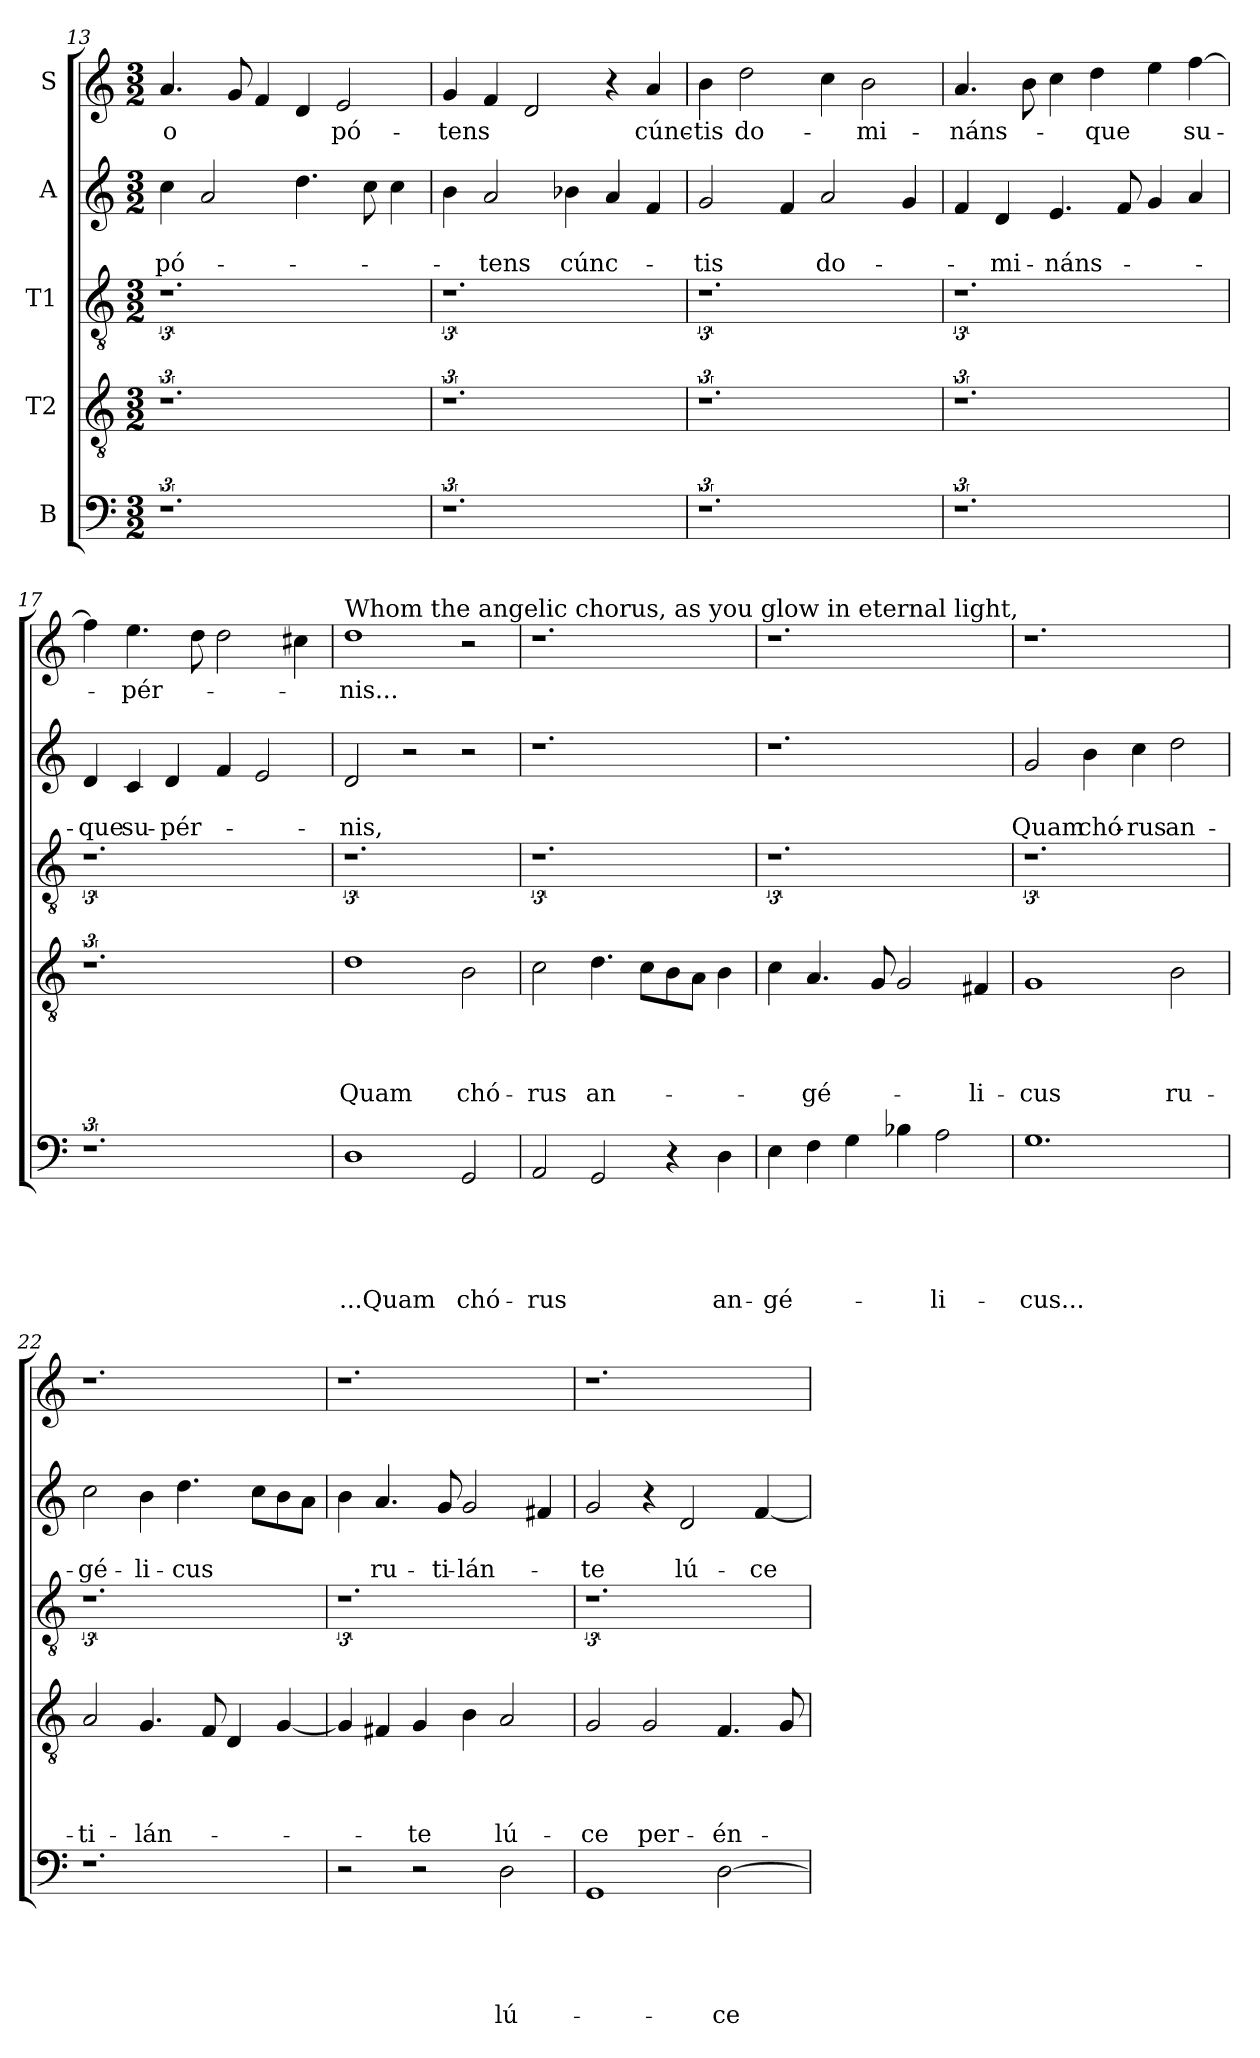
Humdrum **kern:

**kern	**text	**text	**text	**text	**text	**kern	**text	**text	**text	**text	**kern	**kern	**text	**text	**kern	**text
*part5	*part5	*part5	*part5	*part5	*part5	*part4	*part4	*part4	*part4	*part4	*part3	*part2	*part2	*part2	*part1	*part1
*staff5	*staff5	*staff5	*staff5	*staff5	*staff5	*staff4	*staff4	*staff4	*staff4	*staff4	*staff3	*staff2	*staff2	*staff2	*staff1	*staff1
*I"B	*	*	*	*	*	*I"T2	*	*	*	*	*I"T1	*I"A	*	*	*I"S	*
!!LO:LB:g=z
*clefF4	*	*	*	*	*	*clefGv2	*	*	*	*	*clefGv2	*clefG2	*	*	*clefG2	*
*k[]	*	*	*	*	*	*k[]	*	*	*	*	*k[]	*k[]	*	*	*k[]	*
*C:	*	*	*	*	*	*C:	*	*	*	*	*C:	*C:	*	*	*C:	*
*M3/2	*	*	*	*	*	*M3/2	*	*	*	*	*M3/2	*M3/2	*	*	*M3/2	*
*	*	*	*	*	*	*	*	*	*	*	*	*Xtuplet	*	*	*	*
=13	=13	=13	=13	=13	=13	=13	=13	=13	=13	=13	=13	=13	=13	=13	=13	=13
!	!	!	!	!	!	!	!	!	!	!	!	!	!	!LO:LY:b	!	!
*	*	*	*	*	*	*	*	*	*	*	*	*	*	*	*Xtuplet	*
!	!	!	!	!	!	!	!	!	!	!	!	!	!	!	!	!LO:LY:b
3%2.r	.	.	.	.	.	3%2.r	.	.	.	.	3%2.r	6cc\	.	pó-	6.a/	-o
.	.	.	.	.	.	.	.	.	.	.	.	3a/	.	.	.	.
.	.	.	.	.	.	.	.	.	.	.	.	.	.	.	12g/	.
.	.	.	.	.	.	.	.	.	.	.	.	.	.	.	6f/	.
.	.	.	.	.	.	.	.	.	.	.	.	6.dd\	.	.	6d/	.
!	!	!	!	!	!	!	!	!	!	!	!	!	!	!	!	!LO:LY:b
.	.	.	.	.	.	.	.	.	.	.	.	.	.	.	3e/	pó-
.	.	.	.	.	.	.	.	.	.	.	.	12cc\	.	.	.	.
.	.	.	.	.	.	.	.	.	.	.	.	6cc\	.	.	.	.
=14	=14	=14	=14	=14	=14	=14	=14	=14	=14	=14	=14	=14	=14	=14	=14	=14
!	!	!	!	!	!	!	!	!	!	!	!	!	!	!	!	!LO:LY:b
3%2.r	.	.	.	.	.	3%2.r	.	.	.	.	3%2.r	6b\	.	.	6g/	-tens
!	!	!	!	!	!	!	!	!	!	!	!	!	!	!LO:LY:b	!	!
.	.	.	.	.	.	.	.	.	.	.	.	3a/	.	-tens	6f/	.
.	.	.	.	.	.	.	.	.	.	.	.	.	.	.	3d/	.
!	!	!	!	!	!	!	!	!	!	!	!	!	!	!LO:LY:b	!	!
.	.	.	.	.	.	.	.	.	.	.	.	6b-X\	.	cúnc-	.	.
.	.	.	.	.	.	.	.	.	.	.	.	6a/	.	.	6r	.
!	!	!	!	!	!	!	!	!	!	!	!	!	!	!	!	!LO:LY:b
.	.	.	.	.	.	.	.	.	.	.	.	6f/	.	.	6a/	cúnc-
=15	=15	=15	=15	=15	=15	=15	=15	=15	=15	=15	=15	=15	=15	=15	=15	=15
!	!	!	!	!	!	!	!	!	!	!	!	!	!	!LO:LY:b	!	!LO:LY:b
3%2.r	.	.	.	.	.	3%2.r	.	.	.	.	3%2.r	3g/	.	-tis	6b\	-tis
!	!	!	!	!	!	!	!	!	!	!	!	!	!	!	!	!LO:LY:b
.	.	.	.	.	.	.	.	.	.	.	.	.	.	.	3dd\	do-
.	.	.	.	.	.	.	.	.	.	.	.	6f/	.	.	.	.
!	!	!	!	!	!	!	!	!	!	!	!	!	!	!LO:LY:b	!	!
.	.	.	.	.	.	.	.	.	.	.	.	3a/	.	do-	6cc\	.
!	!	!	!	!	!	!	!	!	!	!	!	!	!	!	!	!LO:LY:b
.	.	.	.	.	.	.	.	.	.	.	.	.	.	.	3b\	-mi-
.	.	.	.	.	.	.	.	.	.	.	.	6g/	.	.	.	.
=16	=16	=16	=16	=16	=16	=16	=16	=16	=16	=16	=16	=16	=16	=16	=16	=16
!	!	!	!	!	!	!	!	!	!	!	!	!	!	!	!	!LO:LY:b
3%2.r	.	.	.	.	.	3%2.r	.	.	.	.	3%2.r	6f/	.	.	6.a/	-náns-
!	!	!	!	!	!	!	!	!	!	!	!	!	!	!LO:LY:b	!	!
.	.	.	.	.	.	.	.	.	.	.	.	6d/	.	-mi-	.	.
.	.	.	.	.	.	.	.	.	.	.	.	.	.	.	12b\	.
!	!	!	!	!	!	!	!	!	!	!	!	!	!	!LO:LY:b	!	!
.	.	.	.	.	.	.	.	.	.	.	.	6.e/	.	-náns-	6cc\	.
!	!	!	!	!	!	!	!	!	!	!	!	!	!	!	!	!LO:LY:b
.	.	.	.	.	.	.	.	.	.	.	.	.	.	.	6dd\	-que
.	.	.	.	.	.	.	.	.	.	.	.	12f/	.	.	.	.
.	.	.	.	.	.	.	.	.	.	.	.	6g/	.	.	6ee\	.
!	!	!	!	!	!	!	!	!	!	!	!	!	!	!	!	!LO:LY:b
.	.	.	.	.	.	.	.	.	.	.	.	6a/	.	.	[6ff\	su-
=17	=17	=17	=17	=17	=17	=17	=17	=17	=17	=17	=17	=17	=17	=17	=17	=17
!	!	!	!	!	!	!	!	!	!	!	!	!	!	!LO:LY:b	!	!
3%2.r	.	.	.	.	.	3%2.r	.	.	.	.	3%2.r	6d/	.	-que	6ff\]	.
!	!	!	!	!	!	!	!	!	!	!	!	!	!	!LO:LY:b	!	!LO:LY:b
.	.	.	.	.	.	.	.	.	.	.	.	6c/	.	su-	6.ee\	-pér-
!	!	!	!	!	!	!	!	!	!	!	!	!	!	!LO:LY:b	!	!
.	.	.	.	.	.	.	.	.	.	.	.	6d/	.	-pér-	.	.
.	.	.	.	.	.	.	.	.	.	.	.	.	.	.	12dd\	.
.	.	.	.	.	.	.	.	.	.	.	.	6f/	.	.	3dd\	.
.	.	.	.	.	.	.	.	.	.	.	.	3e/	.	.	.	.
.	.	.	.	.	.	.	.	.	.	.	.	.	.	.	6cc#i\	.
!!LO:PB:g=z
=18	=18	=18	=18	=18	=18	=18	=18	=18	=18	=18	=18	=18	=18	=18	=18	=18
*Xtuplet	*	*	*	*	*	*	*	*	*	*	*	*	*	*	*	*
!	!	!	!	!	!LO:LY:b	!	!	!	!	!	!	!	!	!	!	!
*	*	*	*	*	*	*Xtuplet	*	*	*	*	*	*	*	*	*	*
!	!	!	!	!	!	!	!	!	!	!	!	!	!	!	!LO:TX:a:t=Whom the angelic chorus, as you glow in eternal light,	!
!	!	!	!	!	!	!	!	!	!	!LO:LY:b	!	!	!	!LO:LY:b	!	!LO:LY:b
3%2D	.	.	.	.	...Quam	3%2d	.	.	.	Quam	3%2.r	3d/	.	-nis,	3%2dd	-nis...
.	.	.	.	.	.	.	.	.	.	.	.	3r	.	.	.	.
!	!	!	!	!	!LO:LY:b	!	!	!	!	!LO:LY:b	!	!	!	!	!	!
3GG/	.	.	.	.	chó-	3B\	.	.	.	chó-	.	3r	.	.	3r	.
=19	=19	=19	=19	=19	=19	=19	=19	=19	=19	=19	=19	=19	=19	=19	=19	=19
!	!	!	!	!	!LO:LY:b	!	!	!	!	!LO:LY:b	!	!	!	!	!	!
3AA/	.	.	.	.	-rus	3c\	.	.	.	-rus	3%2.r	3%2.r	.	.	3%2.r	.
!	!	!	!	!	!	!	!	!	!	!LO:LY:b	!	!	!	!	!	!
3GG/	.	.	.	.	.	6.d\	.	.	.	an-	.	.	.	.	.	.
.	.	.	.	.	.	12c\L	.	.	.	.	.	.	.	.	.	.
6r	.	.	.	.	.	12B\	.	.	.	.	.	.	.	.	.	.
.	.	.	.	.	.	12A\J	.	.	.	.	.	.	.	.	.	.
!	!	!	!	!	!LO:LY:b	!	!	!	!	!	!	!	!	!	!	!
6D\	.	.	.	.	an-	6B\	.	.	.	.	.	.	.	.	.	.
=20	=20	=20	=20	=20	=20	=20	=20	=20	=20	=20	=20	=20	=20	=20	=20	=20
!	!	!	!	!	!LO:LY:b	!	!	!	!	!	!	!	!	!	!	!
6E\	.	.	.	.	-gé-	6c\	.	.	.	.	3%2.r	3%2.r	.	.	3%2.r	.
!	!	!	!	!	!	!	!	!	!	!LO:LY:b	!	!	!	!	!	!
6F\	.	.	.	.	.	6.A/	.	.	.	-gé-	.	.	.	.	.	.
6G\	.	.	.	.	.	.	.	.	.	.	.	.	.	.	.	.
.	.	.	.	.	.	12G/	.	.	.	.	.	.	.	.	.	.
6B-i\	.	.	.	.	.	3G/	.	.	.	.	.	.	.	.	.	.
!	!	!	!	!	!LO:LY:b	!	!	!	!	!	!	!	!	!	!	!
3A\	.	.	.	.	-li-	.	.	.	.	.	.	.	.	.	.	.
!	!	!	!	!	!	!	!	!	!	!LO:LY:b	!	!	!	!	!	!
.	.	.	.	.	.	6F#i/	.	.	.	-li-	.	.	.	.	.	.
=21	=21	=21	=21	=21	=21	=21	=21	=21	=21	=21	=21	=21	=21	=21	=21	=21
!	!	!	!	!	!LO:LY:b	!	!	!	!	!LO:LY:b	!	!	!	!LO:LY:b	!	!
3%2.G	.	.	.	.	-cus...	3%2G	.	.	.	-cus	3%2.r	3g/	.	Quam	3%2.r	.
!	!	!	!	!	!	!	!	!	!	!	!	!	!	!LO:LY:b	!	!
.	.	.	.	.	.	.	.	.	.	.	.	6b\	.	chó-	.	.
!	!	!	!	!	!	!	!	!	!	!	!	!	!	!LO:LY:b	!	!
.	.	.	.	.	.	.	.	.	.	.	.	6cc\	.	-rus	.	.
!	!	!	!	!	!	!	!	!	!	!LO:LY:b	!	!	!	!LO:LY:b	!	!
.	.	.	.	.	.	3B\	.	.	.	ru-	.	3dd\	.	an-	.	.
=22	=22	=22	=22	=22	=22	=22	=22	=22	=22	=22	=22	=22	=22	=22	=22	=22
!	!	!	!	!	!	!	!	!	!	!LO:LY:b	!	!	!	!LO:LY:b	!	!
3%2.r	.	.	.	.	.	3A/	.	.	.	-ti-	3%2.r	3cc\	.	-gé-	3%2.r	.
!	!	!	!	!	!	!	!	!	!	!LO:LY:b	!	!	!	!LO:LY:b	!	!
.	.	.	.	.	.	6.G/	.	.	.	-lán-	.	6b\	.	-li-	.	.
!	!	!	!	!	!	!	!	!	!	!	!	!	!	!LO:LY:b	!	!
.	.	.	.	.	.	.	.	.	.	.	.	6.dd\	.	-cus	.	.
.	.	.	.	.	.	12F/	.	.	.	.	.	.	.	.	.	.
.	.	.	.	.	.	6D/	.	.	.	.	.	.	.	.	.	.
.	.	.	.	.	.	.	.	.	.	.	.	12cc\L	.	.	.	.
.	.	.	.	.	.	[6G/	.	.	.	.	.	12b\	.	.	.	.
.	.	.	.	.	.	.	.	.	.	.	.	12a\J	.	.	.	.
!!LO:LB:g=z
=23	=23	=23	=23	=23	=23	=23	=23	=23	=23	=23	=23	=23	=23	=23	=23	=23
3r	.	.	.	.	.	6G/]	.	.	.	.	3%2.r	6b\	.	.	3%2.r	.
!	!	!	!	!	!	!	!	!	!	!	!	!	!	!LO:LY:b	!	!
.	.	.	.	.	.	6F#i/	.	.	.	.	.	6.a/	.	ru-	.	.
!	!	!	!	!	!	!	!	!	!	!LO:LY:b	!	!	!	!	!	!
3r	.	.	.	.	.	6G/	.	.	.	-te	.	.	.	.	.	.
!	!	!	!	!	!	!	!	!	!	!	!	!	!	!LO:LY:b	!	!
.	.	.	.	.	.	.	.	.	.	.	.	12g/	.	-ti-	.	.
!	!	!	!	!	!	!	!	!	!	!	!	!	!	!LO:LY:b	!	!
.	.	.	.	.	.	6B\	.	.	.	.	.	3g/	.	-lán-	.	.
!	!	!	!	!	!LO:LY:b	!	!	!	!	!LO:LY:b	!	!	!	!	!	!
3D\	.	.	.	.	lú-	3A/	.	.	.	lú-	.	.	.	.	.	.
.	.	.	.	.	.	.	.	.	.	.	.	6f#i/	.	.	.	.
=24	=24	=24	=24	=24	=24	=24	=24	=24	=24	=24	=24	=24	=24	=24	=24	=24
!	!	!	!	!	!	!	!	!	!	!LO:LY:b	!	!	!	!LO:LY:b	!	!
3%2GG	.	.	.	.	.	3G/	.	.	.	-ce	3%2.r	3g/	.	-te	3%2.r	.
!	!	!	!	!	!	!	!	!	!	!LO:LY:b	!	!	!	!	!	!
.	.	.	.	.	.	3G/	.	.	.	per-	.	6r	.	.	.	.
!	!	!	!	!	!	!	!	!	!	!	!	!	!	!LO:LY:b	!	!
.	.	.	.	.	.	.	.	.	.	.	.	3d/	.	lú-	.	.
!	!	!	!	!	!LO:LY:b	!	!	!	!	!LO:LY:b	!	!	!	!	!	!
[3D\	.	.	.	.	-ce	6.F/	.	.	.	-én-	.	.	.	.	.	.
!	!	!	!	!	!	!	!	!	!	!	!	!	!	!LO:LY:b	!	!
.	.	.	.	.	.	.	.	.	.	.	.	[6f/	.	-ce	.	.
.	.	.	.	.	.	12G/	.	.	.	.	.	.	.	.	.	.
=	=	=	=	=	=	=	=	=	=	=	=	=	=	=	=	=
*-	*-	*-	*-	*-	*-	*-	*-	*-	*-	*-	*-	*-	*-	*-	*-	*-
